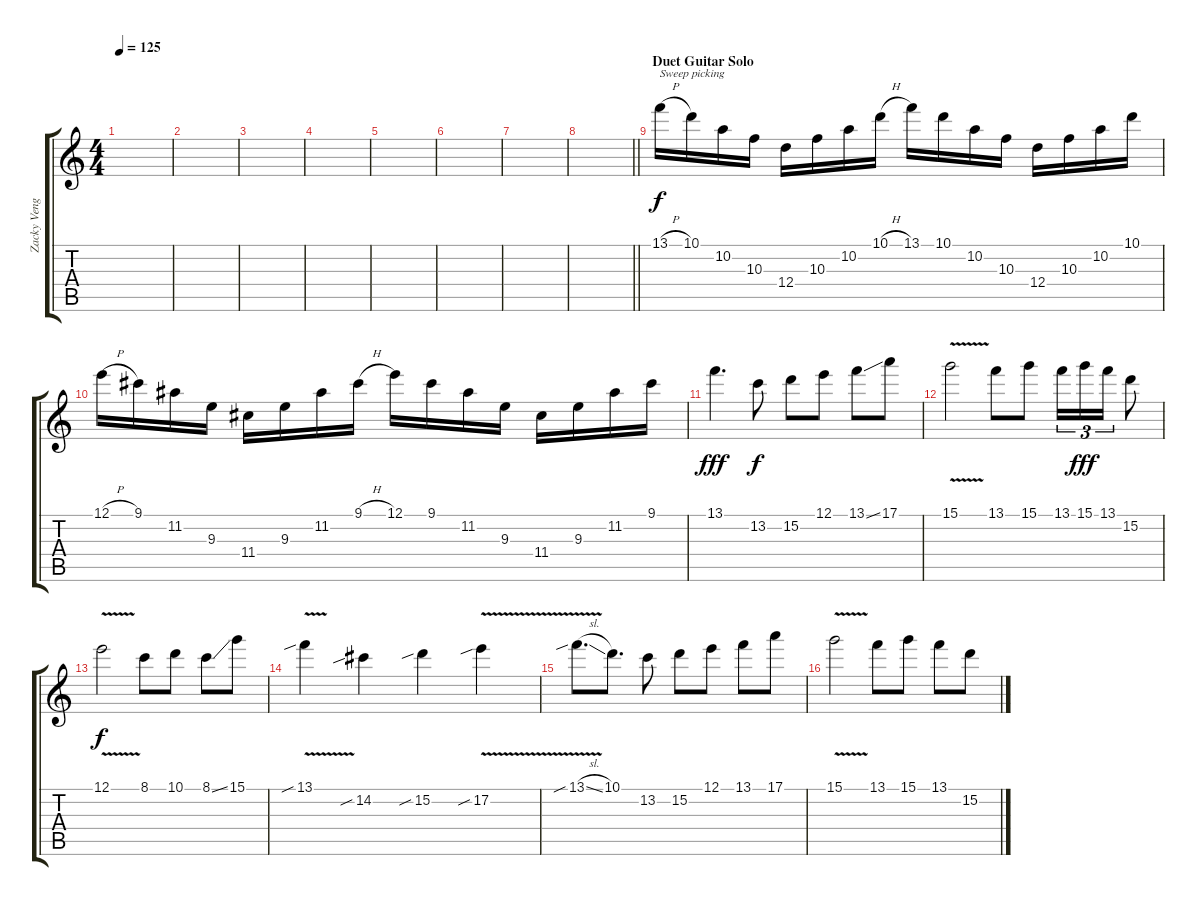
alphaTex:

\track ("Zacky Vengeance Duet" "Zacky Veng") {instrument distortionguitar}
\staff {score tabs}
\tuning (E4 B3 G3 D3 A2 D2) {hide}
\ts (4 4)
\tempo 125
\clef g2
\ks c
|
|
|
|
|
|
|
\barLineRight lightlight
|
\section ("" "Duet Guitar Solo")
13.1{h}.16{txt "Sweep picking"} 10.1.16 10.2.16 10.3.16 12.4.16 10.3.16 10.2.16 10.1{h}.16 13.1.16 10.1.16 10.2.16 10.3.16 12.4.16 10.3.16 10.2.16 10.1.16 |
12.1{h}.16 9.1.16 11.2.16 9.3.16 11.4.16 9.3.16 11.2.16 9.1{h}.16 12.1.16 9.1.16 11.2.16 9.3.16 11.4.16 9.3.16 11.2.16 9.1.16 |
13.1.4{d dy fff} 13.2.8{dy f} 15.2.8 12.1.8 13.1{ss}.8 17.1.8 |
15.1{v}.2 13.1.8 15.1.8 13.1.16{tu (3 2)} 15.1.16{tu (3 2) dy fff} 13.1.16{tu (3 2)} 15.2.8 |
12.1{v}.2{dy f} 8.1.8 10.1.8 8.1{ss}.8 15.1.8 |
13.1{v sib}.4 14.2{sib}.4 15.2{sib}.4 17.2{v sib}.4 |
13.1{v sib sl}.8{d} 10.1.8{d} 13.2.8 15.2.8 12.1.8 13.1.8 17.1.8 |
15.1{v}.2 13.1.8 15.1.8 13.1.8 15.2.8
